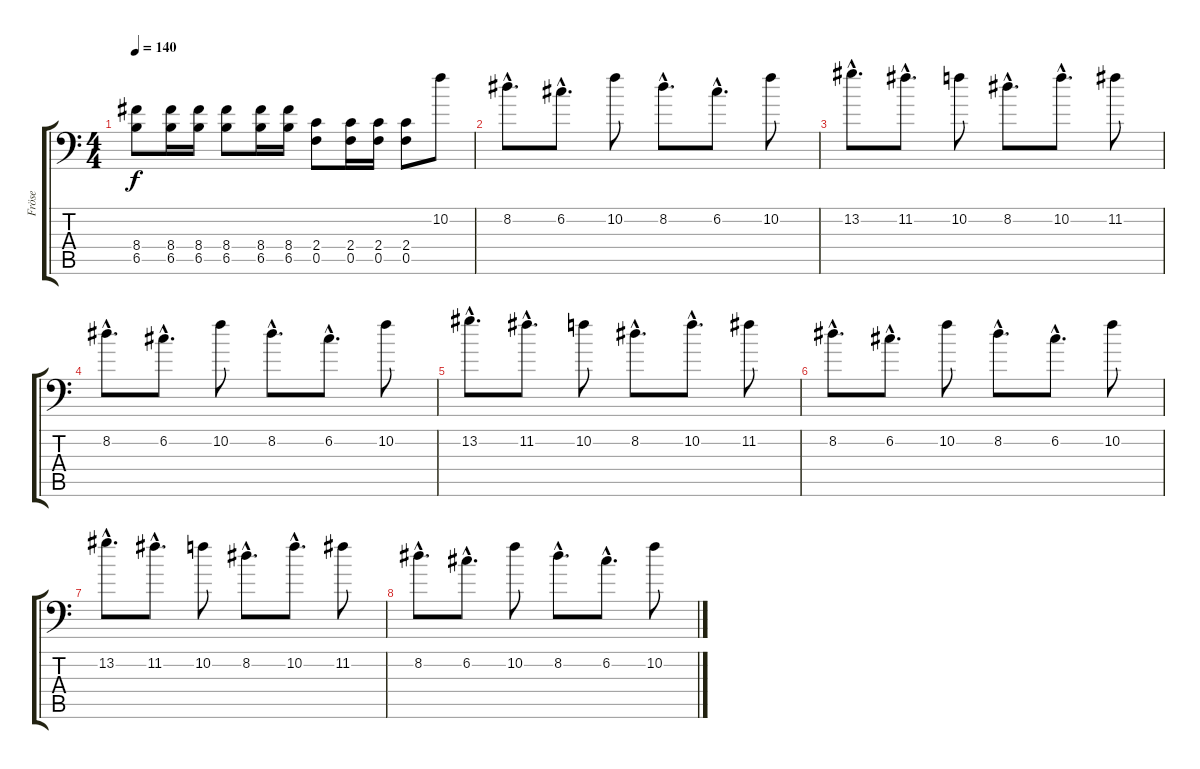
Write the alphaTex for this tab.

\track ("Fröse" "Fröse") {instrument distortionguitar}
\staff {score tabs}
\tuning (C4 G3 Eb3 Bb2 F2 Bb1) {hide}
\ts (4 4)
\tempo 140
\clef f4
\ks c
(8.4 6.5).8{dy f} (8.4 6.5).16 (8.4 6.5).16 (8.4 6.5).8 (8.4 6.5).16 (8.4 6.5).16 (2.4 0.5).8 (2.4 0.5).16 (2.4 0.5).16 (2.4 0.5).8 10.2.8 |
8.2{hac}.8{d} 6.2{hac}.8{d} 10.2.8 8.2{hac}.8{d} 6.2{hac}.8{d} 10.2.8 |
13.2{hac}.8{d} 11.2{hac}.8{d} 10.2.8 8.2{hac}.8{d} 10.2{hac}.8{d} 11.2.8 |
8.2{hac}.8{d} 6.2{hac}.8{d} 10.2.8 8.2{hac}.8{d} 6.2{hac}.8{d} 10.2.8 |
13.2{hac}.8{d} 11.2{hac}.8{d} 10.2.8 8.2{hac}.8{d} 10.2{hac}.8{d} 11.2.8 |
8.2{hac}.8{d} 6.2{hac}.8{d} 10.2.8 8.2{hac}.8{d} 6.2{hac}.8{d} 10.2.8 |
13.2{hac}.8{d} 11.2{hac}.8{d} 10.2.8 8.2{hac}.8{d} 10.2{hac}.8{d} 11.2.8 |
8.2{hac}.8{d} 6.2{hac}.8{d} 10.2.8 8.2{hac}.8{d} 6.2{hac}.8{d} 10.2.8
